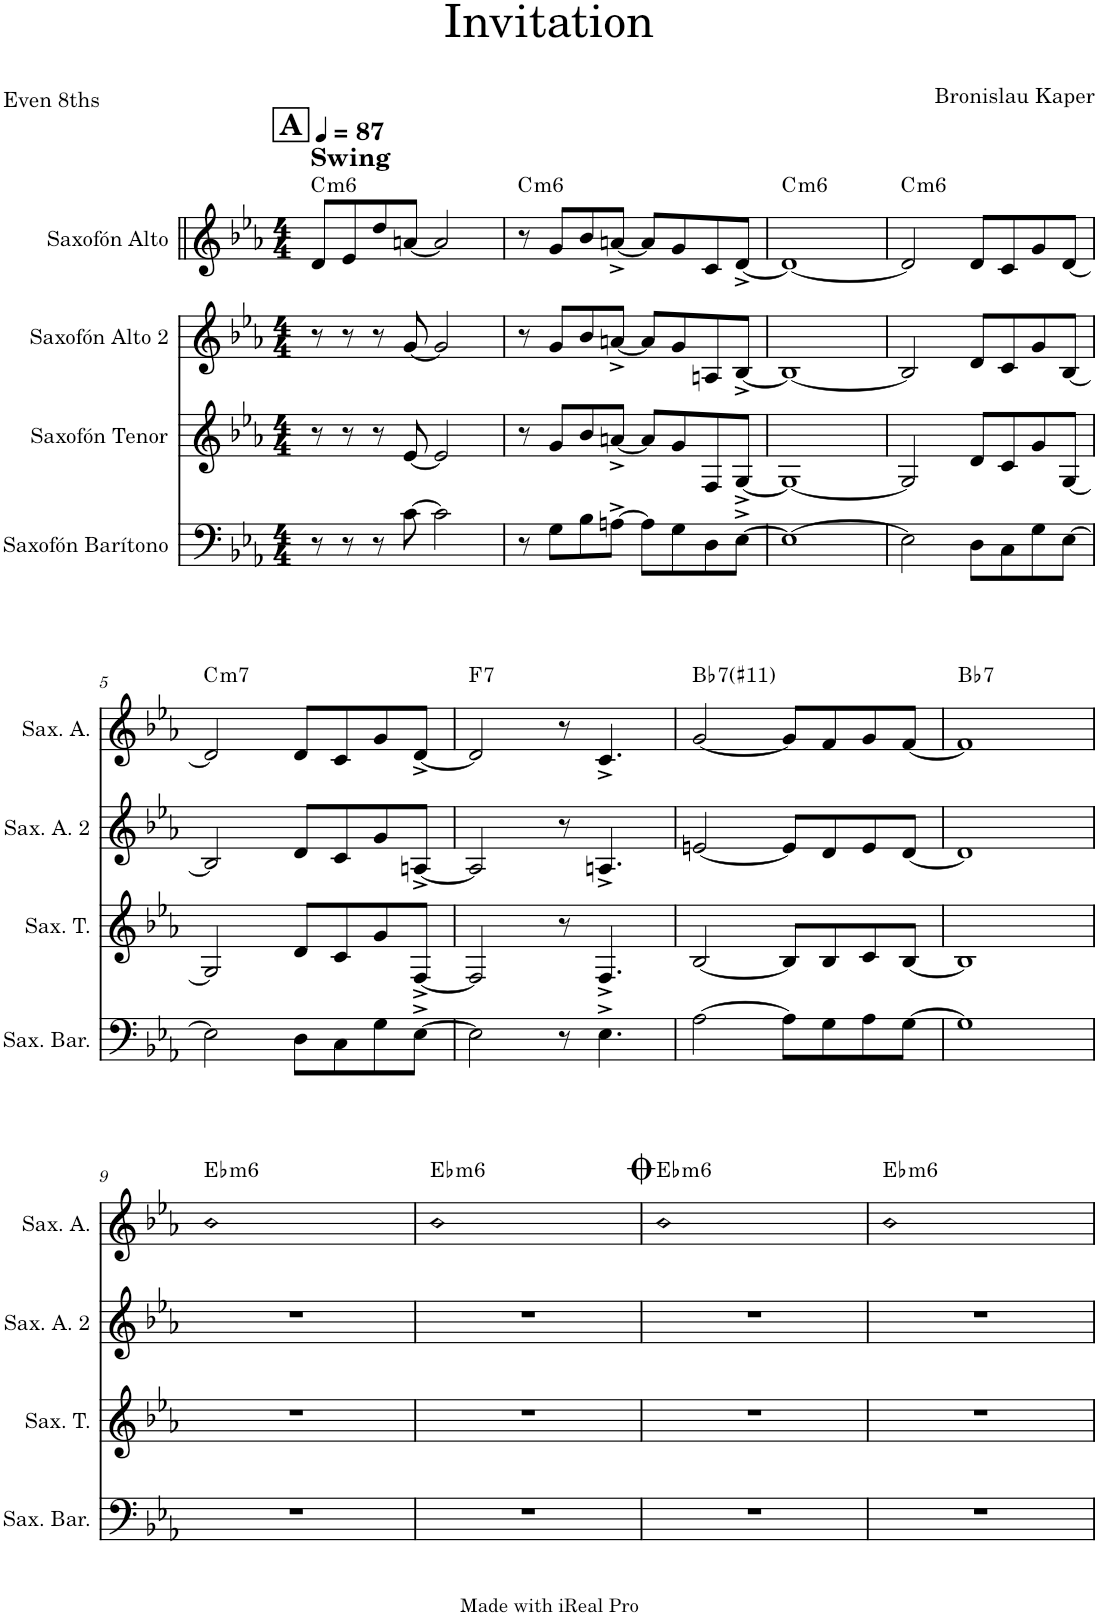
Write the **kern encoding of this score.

**kern	**kern	**kern	**kern	**harte
*part4	*part3	*part2	*part1	*part1
*staff4	*staff3	*staff2	*staff1	*
*I"Saxofón Barítono	*I"Saxofón Tenor	*I"Saxofón Alto 2	*I"Saxofón Alto	*
*I'Sax. Bar.	*I'Sax. T.	*I'Sax. A. 2	*I'Sax. A.	*
*clefF4	*clefG2	*clefG2	*clefG2	*
*Trd12c21	*Trd8c14	*Trd5c9	*Trd5c9	*
*k[b-e-a-]	*k[b-e-a-]	*k[b-e-a-]	*k[b-e-a-]	*
*c:	*c:	*c:	*c:	*
*M4/4	*M4/4	*M4/4	*M4/4	*
*MM87	*MM87	*MM87	*MM87	*
!!LO:REH:place=s1:a:B:cj:fs=14:t=A
=1	=1	=1	=1	=1
!	!	!	!LO:TX:a:B:t=Swing	!LO:H:kt=m6
8r	8r	8r	8d/L	C:min6
8r	8r	8r	8e-/	.
8r	8r	8r	8dd/	.
[8c\	[8e-/	[8g/	[8an/J	.
2c\]	2e-/]	2g/]	2a/]	.
=2	=2	=2	=2	=2
!	!	!	!	!LO:H:kt=m6
8r	8r	8r	8r	C:min6
8G\L	8g/L	8g/L	8g/L	.
8B-\	8b-/	8b-/	8b-/	.
[8An^\J	[8an^/J	[8an^/J	[8an^/J	.
8A\L]	8a/L]	8a/L]	8a/L]	.
8G\	8g/	8g/	8g/	.
8D\	8F/	8An/	8c/	.
[8E-^\J	[8G^/J	[8B-^/J	[8d^/J	.
=3	=3	=3	=3	=3
!	!	!	!	!LO:H:kt=m6
1E-_	1G_	1B-_	1d_	C:min6
=4	=4	=4	=4	=4
!	!	!	!	!LO:H:kt=m6
2E-\]	2G/]	2B-/]	2d/]	C:min6
8D\L	8d/L	8d/L	8d/L	.
8C\	8c/	8c/	8c/	.
8G\	8g/	8g/	8g/	.
[8E-\J	[8G/J	[8B-/J	[8d/J	.
!!LO:LB:g=z
=5	=5	=5	=5	=5
!	!	!	!	!LO:H:kt=m7
2E-\]	2G/]	2B-/]	2d/]	C:min7
8D\L	8d/L	8d/L	8d/L	.
8C\	8c/	8c/	8c/	.
8G\	8g/	8g/	8g/	.
[8E-^\J	[8F^/J	[8An^/J	[8d^/J	.
=6	=6	=6	=6	=6
!	!	!	!	!LO:H:kt=7
2E-\]	2F/]	2A/]	2d/]	F:7
8r	8r	8r	8r	.
4.E-^\	4.F^/	4.An^/	4.c^/	.
=7	=7	=7	=7	=7
!	!	!	!	!LO:H:kt=7
[2A-\	[2B-/	[2en/	[2g/	Bb:7(#11)
8A-\L]	8B-/L]	8e/L]	8g/L]	.
8G\	8B-/	8d/	8f/	.
8A-\	8c/	8e/	8g/	.
[8G\J	[8B-/J	[8d/J	[8f/J	.
=8	=8	=8	=8	=8
!	!	!	!	!LO:H:kt=7
1G]	1B-]	1d]	1f]	Bb:7
!!LO:LB:g=z
=9	=9	=9	=9	=9
!	!	!	!LO:N:head=diamond	!LO:H:kt=m6
1r	1r	1r	1b-	Eb:min6
=10	=10	=10	=10	=10
!	!	!	!LO:N:head=diamond	!LO:H:kt=m6
1r	1r	1r	1b-	Eb:min6
=11	=11	=11	=11	=11
!	!	!	!LO:N:head=diamond	!LO:H:kt=m6
1r	1r	1r	1b-	Eb:min6
=12	=12	=12	=12	=12
!	!	!	!LO:N:head=diamond	!LO:H:kt=m6
1r	1r	1r	1b-	Eb:min6
=	=	=	=	=
*-	*-	*-	*-	*-
